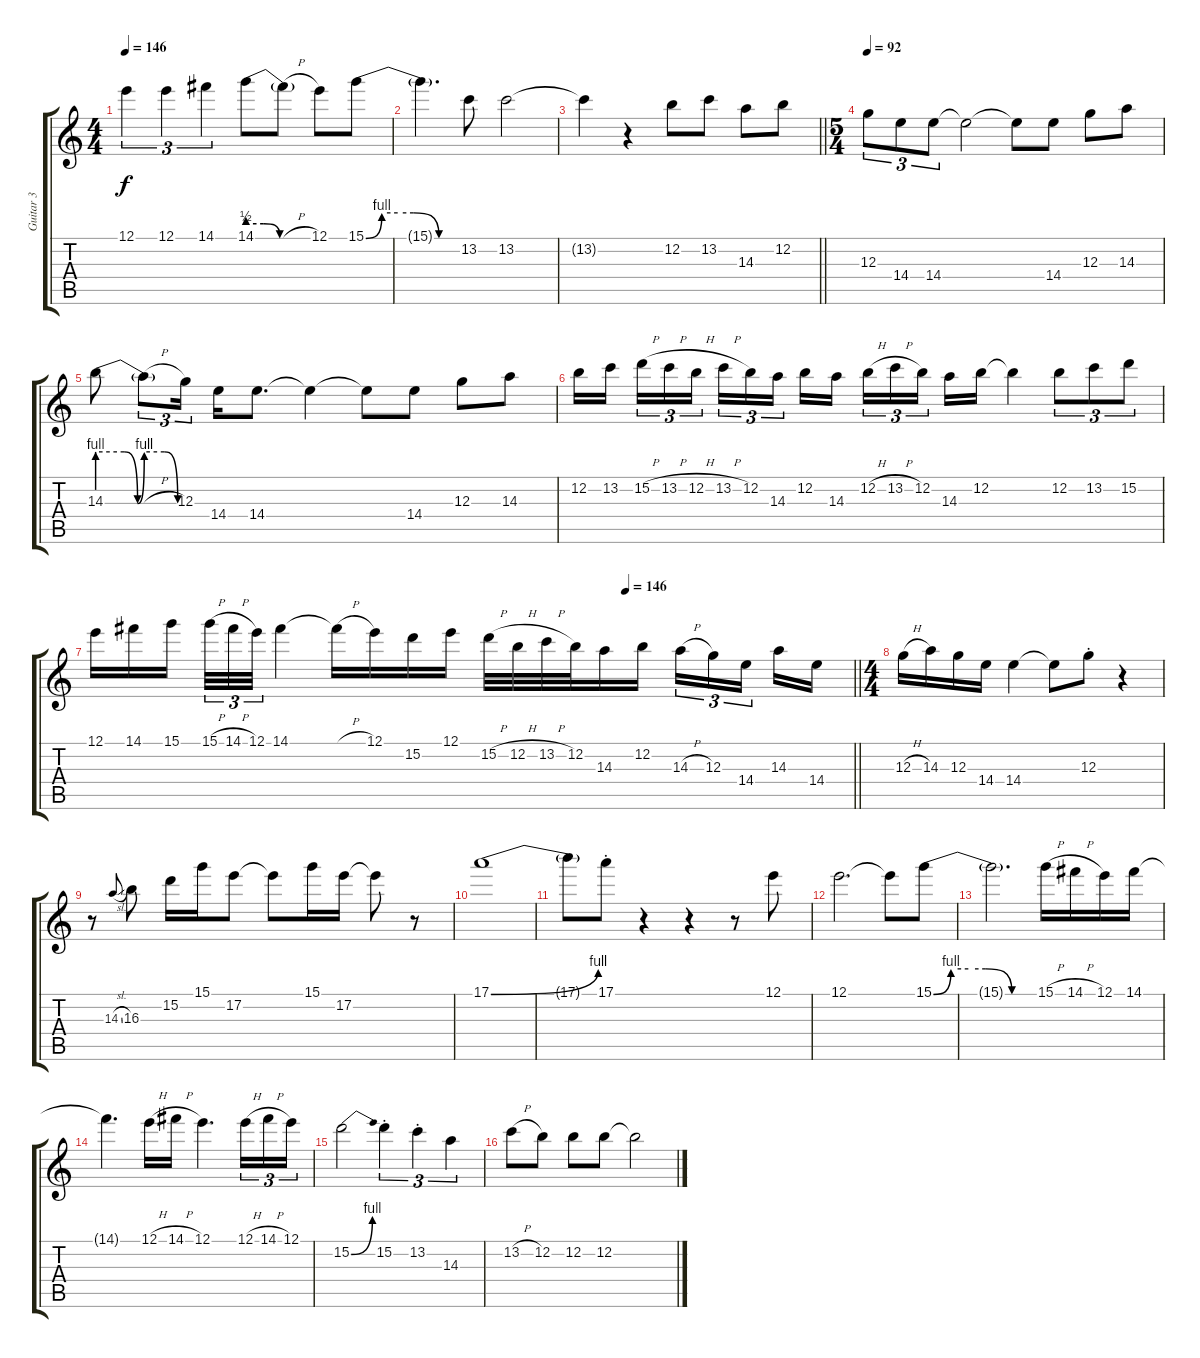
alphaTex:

\track ("Guitar 3" "Guitar 3") {instrument overdrivenguitar}
\staff {score tabs}
\tuning (E4 B3 G3 D3 A2 E2) {hide}
\ts (4 4)
\tempo 146
\clef g2
\ks c
12.1{t}.4{tu (3 2) dy f} 12.1.4{tu (3 2)} 14.1.4{tu (3 2)} 14.1{be (custom 0 2 15 2 30 0 60 0)}.8 14.1{h t}.8 12.1.8 15.1{be (custom 0 0 10 4 20 4 30 4 46 0 60 0)}.8 |
15.1{t}.4{d} 13.2.8 13.2.2 |
\barLineRight lightlight
13.2{t}.4 r.4 12.2.8 13.2.8 14.3.8 12.2.8 |
\ts (5 4)
\tempo 92
12.3.8{tu (3 2)} 14.4.8{tu (3 2)} 14.4.8{tu (3 2)} 14.4{t}.2 14.4{t}.8 14.4.8 12.3.8 14.3.8 |
14.3{be (custom 0 4 20 4 30 0 35 4 50 4 60 0)}.8 14.3{h t}.8{tu (3 2)} 12.3.16{tu (3 2)} 14.4.16 14.4.8{d} 14.4{t}.4 14.4{t}.8 14.4.8 12.3.8 14.3.8 |
12.2.16 13.2.16{beam splitsecondary} 15.2{h}.16{tu (3 2)} 13.2{h}.16{tu (3 2)} 12.2{h}.16{tu (3 2)} 13.2{h}.16{tu (3 2)} 12.2.16{tu (3 2)} 14.3.16{tu (3 2) beam splitsecondary} 12.2.16 14.3.16 12.2{h}.16{tu (3 2)} 13.2{h}.16{tu (3 2)} 12.2.16{tu (3 2) beam splitsecondary} 14.3.16 12.2.16 12.2{t}.4 12.2.8{tu (3 2)} 13.2.8{tu (3 2)} 15.2.8{tu (3 2)} |
\tempo (146 0.7)
\barLineRight lightlight
12.1.16 14.1.16 15.1.16{beam splitsecondary} 15.1{h}.32{tu (3 2)} 14.1{h}.32{tu (3 2)} 12.1.32{tu (3 2)} 14.1.4 14.1{h t}.16 12.1.16 15.2.16 12.1.16 15.2{h}.32 12.2{h}.32 13.2{h}.32 12.2.32 14.3.16 12.2.16 14.3{h}.16{tu (3 2)} 12.3.16{tu (3 2)} 14.4.16{tu (3 2) beam splitsecondary} 14.3.16 14.4.16 |
\ts (4 4)
12.3{h}.16 14.3.16 12.3.16 14.4.16 14.4.4 14.4{t}.8 12.3{st}.8 r.4 |
r.8 14.3{sl}.8{gr onbeat} 16.3.8 15.2.16 15.1.16 17.2.8 17.2{t}.8 15.1.16 17.2.16 17.2{t}.8 r.8 |
17.1{be (bend 0 0 60 4)}.1 |
17.1{t}.8 17.1{st}.8 r.4 r.4 r.8 12.1.8 |
12.1.2{d} 12.1{t}.8 15.1{be (custom 0 0 10 4 20 4 30 4 45 0 60 0)}.8 |
15.1{t}.2{d} 15.1{h}.16 14.1{h}.16 12.1.16 14.1.16 |
14.1{t}.4{d} 12.1{h}.16 14.1{h}.16 12.1.4{d} 12.1{h}.16{tu (3 2)} 14.1{h}.16{tu (3 2)} 12.1.16{tu (3 2)} |
15.2{be (bend 0 0 60 4)}.2 15.2{st}.4{tu (3 2)} 13.2{st}.4{tu (3 2)} 14.3.4{tu (3 2)} |
13.2{h}.8 12.2.8 12.2.8 12.2.8 12.2{t}.2
